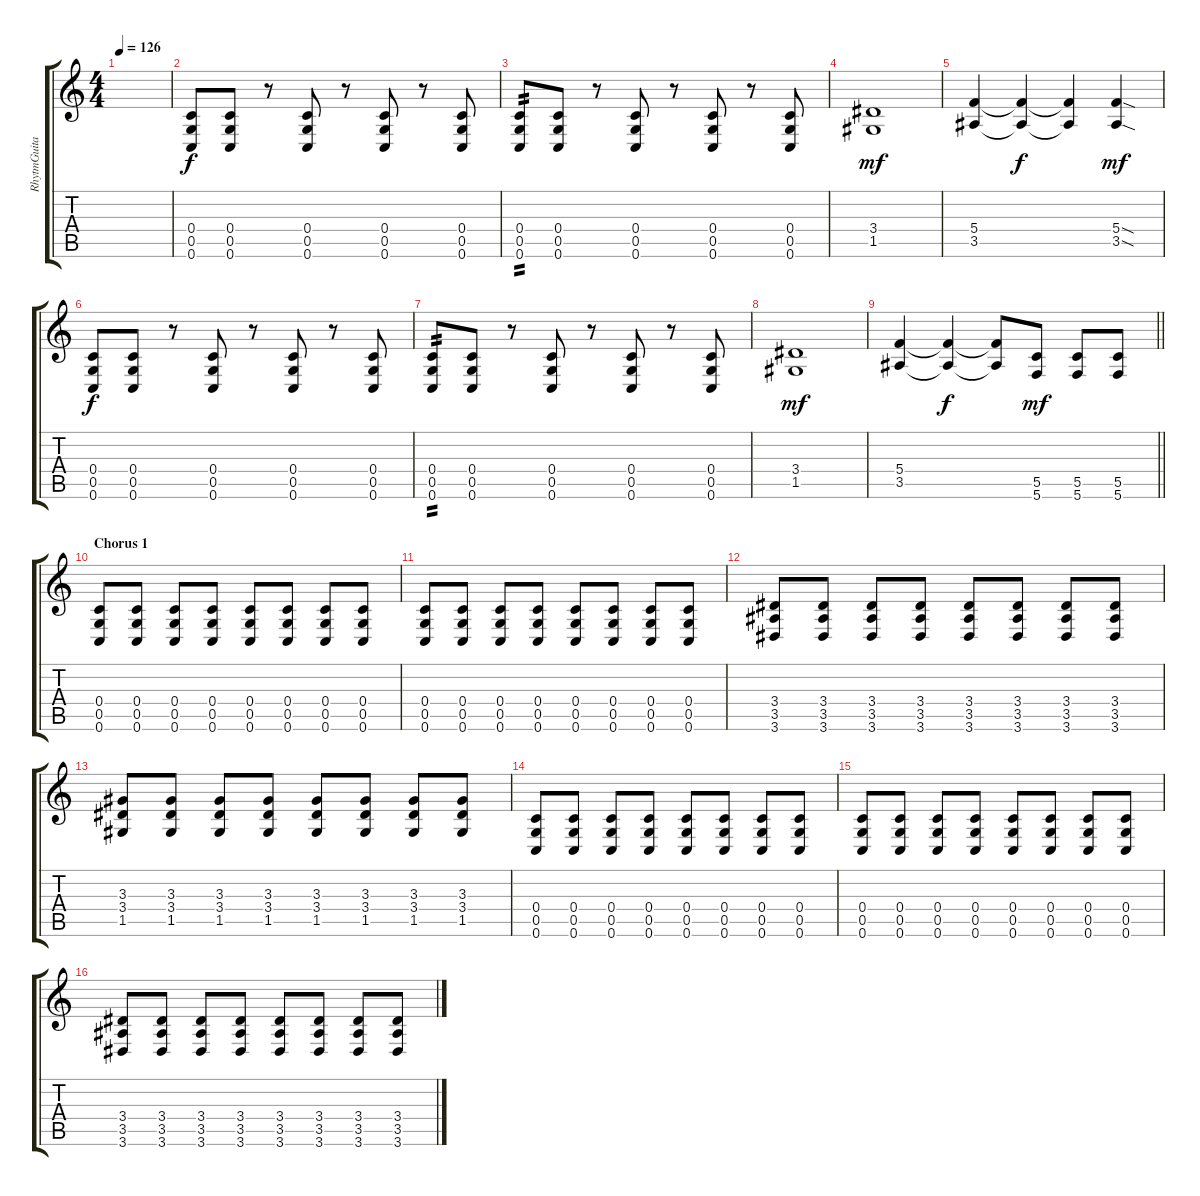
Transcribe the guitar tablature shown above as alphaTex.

\track ("RhytmGuitar" "RhytmGuita") {instrument overdrivenguitar}
\staff {score tabs}
\tuning (D4 A3 F3 C3 G2 C2) {hide}
\ts (4 4)
\tempo 126
\clef g2
\ks c
|
(0.4 0.5 0.6).8{volume 14 instrument overdrivenguitar} (0.4 0.5 0.6).8 r.8 (0.4 0.5 0.6).8 r.8 (0.4 0.5 0.6).8 r.8 (0.4 0.5 0.6).8 |
(0.4 0.5 0.6).8{tp 2} (0.4 0.5 0.6).8 r.8 (0.4 0.5 0.6).8 r.8 (0.4 0.5 0.6).8 r.8 (0.4 0.5 0.6).8 |
(3.4 1.5).1{dy mf} |
(5.4 3.5).4 (5.4{t} 3.5{t}).4{dy f} (5.4{t} 3.5{t}).4 (5.4{sod} 3.5{sod}).4{dy mf} |
(0.4 0.5 0.6).8{dy f} (0.4 0.5 0.6).8 r.8 (0.4 0.5 0.6).8 r.8 (0.4 0.5 0.6).8 r.8 (0.4 0.5 0.6).8 |
(0.4 0.5 0.6).8{tp 2} (0.4 0.5 0.6).8 r.8 (0.4 0.5 0.6).8 r.8 (0.4 0.5 0.6).8 r.8 (0.4 0.5 0.6).8 |
(3.4 1.5).1{dy mf} |
\barLineRight lightlight
(5.4 3.5).4 (5.4{t} 3.5{t}).4{dy f} (5.4{t} 3.5{t}).8 (5.5 5.6).8{dy mf} (5.5 5.6).8 (5.5 5.6).8 |
\section ("" "Chorus 1")
(0.4 0.5 0.6).8 (0.4 0.5 0.6).8 (0.4 0.5 0.6).8 (0.4 0.5 0.6).8 (0.4 0.5 0.6).8 (0.4 0.5 0.6).8 (0.4 0.5 0.6).8 (0.4 0.5 0.6).8 |
(0.4 0.5 0.6).8 (0.4 0.5 0.6).8 (0.4 0.5 0.6).8 (0.4 0.5 0.6).8 (0.4 0.5 0.6).8 (0.4 0.5 0.6).8 (0.4 0.5 0.6).8 (0.4 0.5 0.6).8 |
(3.4 3.5 3.6).8 (3.4 3.5 3.6).8 (3.4 3.5 3.6).8 (3.4 3.5 3.6).8 (3.4 3.5 3.6).8 (3.4 3.5 3.6).8 (3.4 3.5 3.6).8 (3.4 3.5 3.6).8 |
(3.3 3.4 1.5).8 (3.3 3.4 1.5).8 (3.3 3.4 1.5).8 (3.3 3.4 1.5).8 (3.3 3.4 1.5).8 (3.3 3.4 1.5).8 (3.3 3.4 1.5).8 (3.3 3.4 1.5).8 |
(0.4 0.5 0.6).8 (0.4 0.5 0.6).8 (0.4 0.5 0.6).8 (0.4 0.5 0.6).8 (0.4 0.5 0.6).8 (0.4 0.5 0.6).8 (0.4 0.5 0.6).8 (0.4 0.5 0.6).8 |
(0.4 0.5 0.6).8 (0.4 0.5 0.6).8 (0.4 0.5 0.6).8 (0.4 0.5 0.6).8 (0.4 0.5 0.6).8 (0.4 0.5 0.6).8 (0.4 0.5 0.6).8 (0.4 0.5 0.6).8 |
(3.4 3.5 3.6).8 (3.4 3.5 3.6).8 (3.4 3.5 3.6).8 (3.4 3.5 3.6).8 (3.4 3.5 3.6).8 (3.4 3.5 3.6).8 (3.4 3.5 3.6).8 (3.4 3.5 3.6).8
